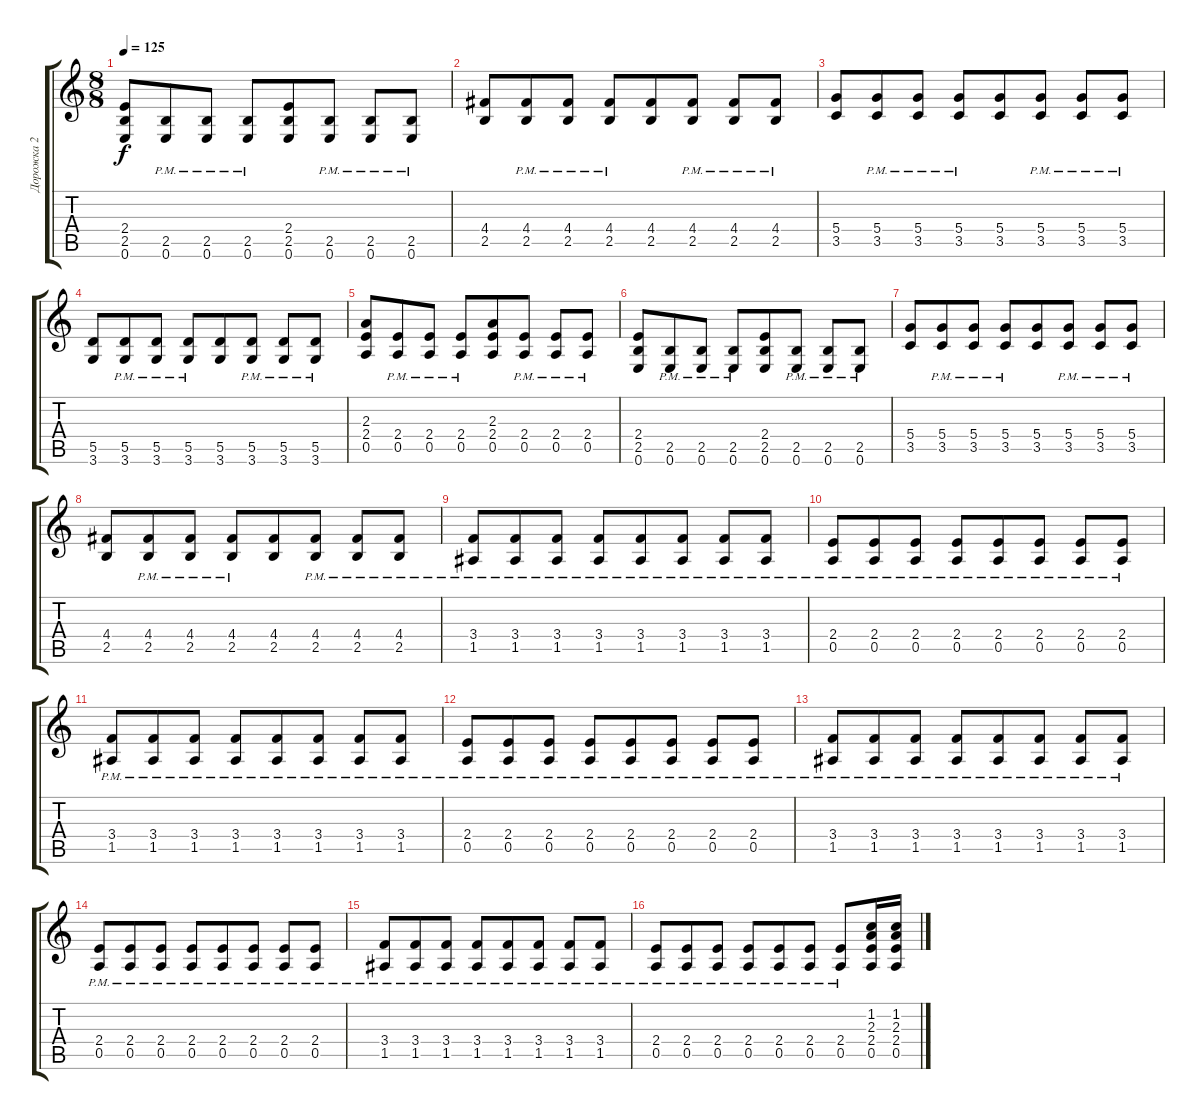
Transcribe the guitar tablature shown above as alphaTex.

\track ("Дорожка 2" "Дорожка 2") {instrument acousticguitarnylon}
\staff {score tabs}
\tuning (E4 B3 G3 D3 A2 E2) {hide}
\ts (8 8)
\tempo 125
\clef g2
\ks c
(2.4 2.5 0.6).8{dy f} (2.5{pm} 0.6{pm}).8 (2.5{pm} 0.6{pm}).8 (2.5{pm} 0.6{pm}).8 (2.4 2.5 0.6).8 (2.5{pm} 0.6{pm}).8 (2.5{pm} 0.6{pm}).8 (2.5{pm} 0.6{pm}).8 |
(4.4 2.5).8 (4.4{pm} 2.5{pm}).8 (4.4{pm} 2.5{pm}).8 (4.4{pm} 2.5{pm}).8 (4.4 2.5).8 (4.4{pm} 2.5{pm}).8 (4.4{pm} 2.5{pm}).8 (4.4{pm} 2.5{pm}).8 |
(5.4 3.5).8 (5.4{pm} 3.5{pm}).8 (5.4{pm} 3.5{pm}).8 (5.4{pm} 3.5{pm}).8 (5.4 3.5).8 (5.4{pm} 3.5{pm}).8 (5.4{pm} 3.5{pm}).8 (5.4{pm} 3.5{pm}).8 |
(5.5 3.6).8 (5.5{pm} 3.6{pm}).8 (5.5{pm} 3.6{pm}).8 (5.5{pm} 3.6{pm}).8 (5.5 3.6).8 (5.5{pm} 3.6{pm}).8 (5.5{pm} 3.6{pm}).8 (5.5{pm} 3.6{pm}).8 |
(2.3 2.4 0.5).8 (2.4{pm} 0.5{pm}).8 (2.4{pm} 0.5{pm}).8 (2.4{pm} 0.5{pm}).8 (2.3 2.4 0.5).8 (2.4{pm} 0.5{pm}).8 (2.4{pm} 0.5{pm}).8 (2.4{pm} 0.5{pm}).8 |
(2.4 2.5 0.6).8 (2.5{pm} 0.6{pm}).8 (2.5{pm} 0.6{pm}).8 (2.5{pm} 0.6{pm}).8 (2.4 2.5 0.6).8 (2.5{pm} 0.6{pm}).8 (2.5{pm} 0.6{pm}).8 (2.5{pm} 0.6{pm}).8 |
(5.4 3.5).8 (5.4{pm} 3.5{pm}).8 (5.4{pm} 3.5{pm}).8 (5.4{pm} 3.5{pm}).8 (5.4 3.5).8 (5.4{pm} 3.5{pm}).8 (5.4{pm} 3.5{pm}).8 (5.4{pm} 3.5{pm}).8 |
(4.4 2.5).8 (4.4{pm} 2.5{pm}).8 (4.4{pm} 2.5{pm}).8 (4.4{pm} 2.5{pm}).8 (4.4 2.5).8 (4.4{pm} 2.5{pm}).8 (4.4{pm} 2.5{pm}).8 (4.4{pm} 2.5{pm}).8 |
(3.4{pm} 1.5{pm}).8 (3.4{pm} 1.5{pm}).8 (3.4{pm} 1.5{pm}).8 (3.4{pm} 1.5{pm}).8 (3.4{pm} 1.5{pm}).8 (3.4{pm} 1.5{pm}).8 (3.4{pm} 1.5{pm}).8 (3.4{pm} 1.5{pm}).8 |
(2.4{pm} 0.5{pm}).8 (2.4{pm} 0.5{pm}).8 (2.4{pm} 0.5{pm}).8 (2.4{pm} 0.5{pm}).8 (2.4{pm} 0.5{pm}).8 (2.4{pm} 0.5{pm}).8 (2.4{pm} 0.5{pm}).8 (2.4{pm} 0.5{pm}).8 |
(3.4{pm} 1.5{pm}).8 (3.4{pm} 1.5{pm}).8 (3.4{pm} 1.5{pm}).8 (3.4{pm} 1.5{pm}).8 (3.4{pm} 1.5{pm}).8 (3.4{pm} 1.5{pm}).8 (3.4{pm} 1.5{pm}).8 (3.4{pm} 1.5{pm}).8 |
(2.4{pm} 0.5{pm}).8 (2.4{pm} 0.5{pm}).8 (2.4{pm} 0.5{pm}).8 (2.4{pm} 0.5{pm}).8 (2.4{pm} 0.5{pm}).8 (2.4{pm} 0.5{pm}).8 (2.4{pm} 0.5{pm}).8 (2.4{pm} 0.5{pm}).8 |
(3.4{pm} 1.5{pm}).8 (3.4{pm} 1.5{pm}).8 (3.4{pm} 1.5{pm}).8 (3.4{pm} 1.5{pm}).8 (3.4{pm} 1.5{pm}).8 (3.4{pm} 1.5{pm}).8 (3.4{pm} 1.5{pm}).8 (3.4{pm} 1.5{pm}).8 |
(2.4{pm} 0.5{pm}).8 (2.4{pm} 0.5{pm}).8 (2.4{pm} 0.5{pm}).8 (2.4{pm} 0.5{pm}).8 (2.4{pm} 0.5{pm}).8 (2.4{pm} 0.5{pm}).8 (2.4{pm} 0.5{pm}).8 (2.4{pm} 0.5{pm}).8 |
(3.4{pm} 1.5{pm}).8 (3.4{pm} 1.5{pm}).8 (3.4{pm} 1.5{pm}).8 (3.4{pm} 1.5{pm}).8 (3.4{pm} 1.5{pm}).8 (3.4{pm} 1.5{pm}).8 (3.4{pm} 1.5{pm}).8 (3.4{pm} 1.5{pm}).8 |
(2.4{pm} 0.5{pm}).8 (2.4{pm} 0.5{pm}).8 (2.4{pm} 0.5{pm}).8 (2.4{pm} 0.5{pm}).8 (2.4{pm} 0.5{pm}).8 (2.4{pm} 0.5{pm}).8 (2.4{pm} 0.5{pm}).8 (1.2 2.3 2.4 0.5).16 (1.2 2.3 2.4 0.5).16
